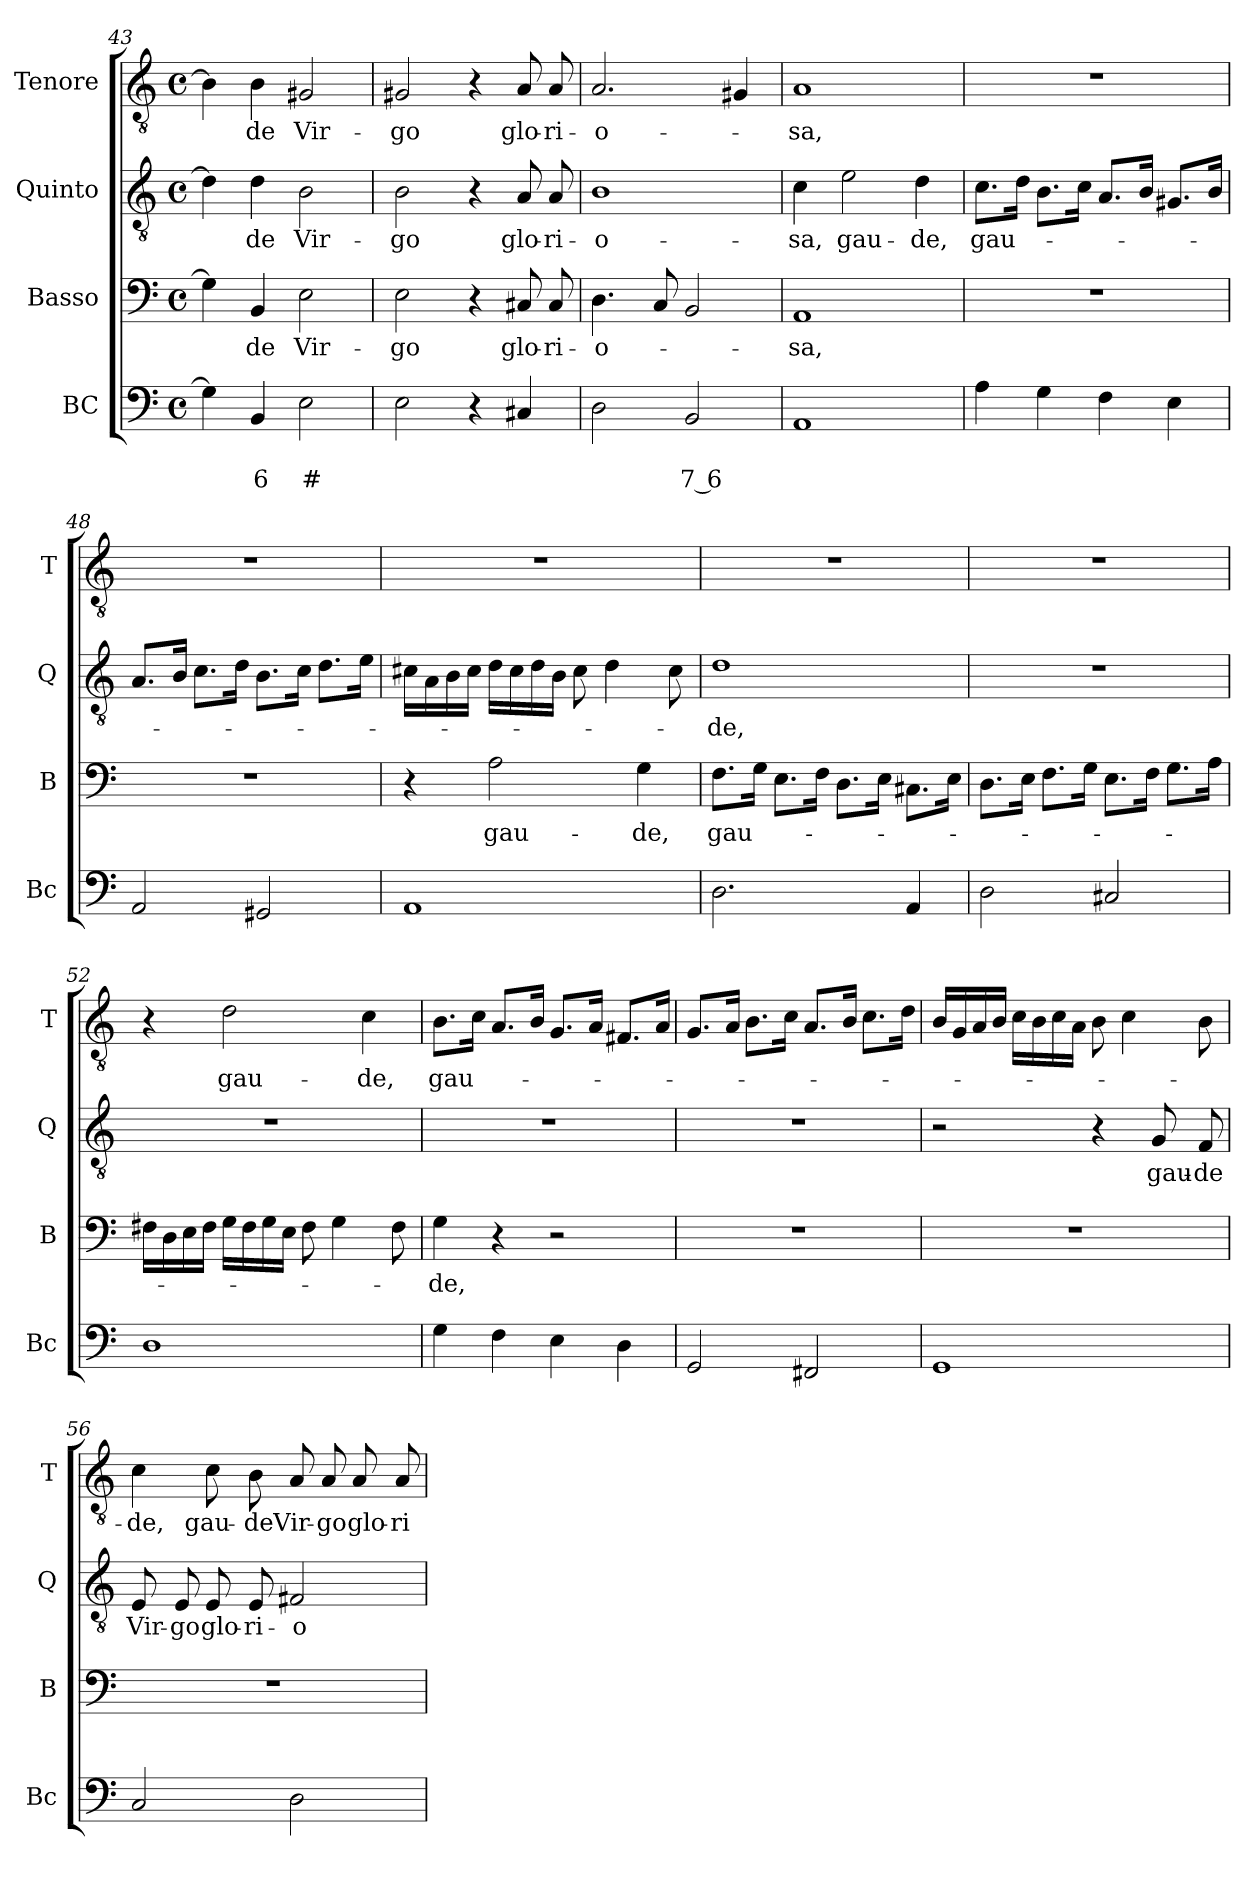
**kern	**text	**text	**kern	**text	**kern	**text	**kern	**text
*part4	*part4	*part4	*part3	*part3	*part2	*part2	*part1	*part1
*staff4	*staff4	*staff4	*staff3	*staff3	*staff2	*staff2	*staff1	*staff1
*I"BC	*	*	*I"Basso	*	*I"Quinto	*	*I"Tenore	*
*I'Bc	*	*	*I'B	*	*I'Q	*	*I'T	*
*clefF4	*	*	*clefF4	*	*clefGv2	*	*clefGv2	*
*k[]	*	*	*k[]	*	*k[]	*	*k[]	*
*C:	*	*	*C:	*	*C:	*	*C:	*
*M4/4	*	*	*M4/4	*	*M4/4	*	*M4/4	*
*met(c)	*	*	*met(c)	*	*met(c)	*	*met(c)	*
=43	=43	=43	=43	=43	=43	=43	=43	=43
4G\]	.	.	4G\]	.	4d\]	.	4B\]	.
!	!	!LO:LY:b	!	!LO:LY:b	!	!LO:LY:b	!	!LO:LY:b
4BB/	.	6	4BB/	-de	4d\	-de	4B\	-de
!	!	!LO:LY:b	!	!LO:LY:b	!	!LO:LY:b	!	!LO:LY:b
2E\	.	#	2E\	Vir-	2B\	Vir-	2G#X/	Vir-
=44	=44	=44	=44	=44	=44	=44	=44	=44
!	!	!	!	!LO:LY:b	!	!LO:LY:b	!	!LO:LY:b
2E\	.	.	2E\	-go	2B\	-go	2G#X/	-go
4r	.	.	4r	.	4r	.	4r	.
!	!	!	!	!LO:LY:b	!	!LO:LY:b	!	!LO:LY:b
4C#X/	.	.	8C#X/	glo-	8A/	glo-	8A/	glo-
!	!	!	!	!LO:LY:b	!	!LO:LY:b	!	!LO:LY:b
.	.	.	8C#/	-ri-	8A/	-ri-	8A/	-ri-
=45	=45	=45	=45	=45	=45	=45	=45	=45
!	!	!	!	!LO:LY:b	!	!LO:LY:b	!	!LO:LY:b
2D\	.	.	4.D\	-o-	1B	-o-	2.A/	-o-
.	.	.	8C/	.	.	.	.	.
!	!	!LO:LY:b	!	!	!	!	!	!
2BB/	.	7 6	2BB/	.	.	.	.	.
.	.	.	.	.	.	.	4G#X/	.
=46	=46	=46	=46	=46	=46	=46	=46	=46
!	!	!	!	!LO:LY:b	!	!LO:LY:b	!	!LO:LY:b
1AA	.	.	1AA	-sa,	4c\	-sa,	1A	-sa,
!	!	!	!	!	!	!LO:LY:b	!	!
.	.	.	.	.	2e\	gau-	.	.
!	!	!	!	!	!	!LO:LY:b	!	!
.	.	.	.	.	4d\	-de,	.	.
!!LO:LB:g=z
=47	=47	=47	=47	=47	=47	=47	=47	=47
!	!	!	!	!	!	!LO:LY:b	!	!
4A\	.	.	1r	.	8.c\L	gau-	1r	.
.	.	.	.	.	16d\Jk	.	.	.
4G\	.	.	.	.	8.B\L	.	.	.
.	.	.	.	.	16c\Jk	.	.	.
4F\	.	.	.	.	8.A/L	.	.	.
.	.	.	.	.	16B/Jk	.	.	.
4E\	.	.	.	.	8.G#X/L	.	.	.
.	.	.	.	.	16B/Jk	.	.	.
=48	=48	=48	=48	=48	=48	=48	=48	=48
2AA/	.	.	1r	.	8.A/L	.	1r	.
.	.	.	.	.	16B/Jk	.	.	.
.	.	.	.	.	8.c\L	.	.	.
.	.	.	.	.	16d\Jk	.	.	.
2GG#X/	.	.	.	.	8.B\L	.	.	.
.	.	.	.	.	16c\Jk	.	.	.
.	.	.	.	.	8.d\L	.	.	.
.	.	.	.	.	16e\Jk	.	.	.
=49	=49	=49	=49	=49	=49	=49	=49	=49
1AA	.	.	4r	.	16c#X\LL	.	1r	.
.	.	.	.	.	16A\	.	.	.
.	.	.	.	.	16B\	.	.	.
.	.	.	.	.	16c#\JJ	.	.	.
!	!	!	!	!LO:LY:b	!	!	!	!
.	.	.	2A\	gau-	16d\LL	.	.	.
.	.	.	.	.	16c#\	.	.	.
.	.	.	.	.	16d\	.	.	.
.	.	.	.	.	16B\JJ	.	.	.
.	.	.	.	.	8c#\	.	.	.
.	.	.	.	.	4d\	.	.	.
!	!	!	!	!LO:LY:b	!	!	!	!
.	.	.	4G\	-de,	.	.	.	.
.	.	.	.	.	8c#\	.	.	.
=50	=50	=50	=50	=50	=50	=50	=50	=50
!	!	!	!	!LO:LY:b	!	!LO:LY:b	!	!
2.D\	.	.	8.F\L	gau-	1d	-de,	1r	.
.	.	.	16G\Jk	.	.	.	.	.
.	.	.	8.E\L	.	.	.	.	.
.	.	.	16F\Jk	.	.	.	.	.
.	.	.	8.D\L	.	.	.	.	.
.	.	.	16E\Jk	.	.	.	.	.
4AA/	.	.	8.C#X\L	.	.	.	.	.
.	.	.	16E\Jk	.	.	.	.	.
!!LO:LB:g=z
=51	=51	=51	=51	=51	=51	=51	=51	=51
2D\	.	.	8.D\L	.	1r	.	1r	.
.	.	.	16E\Jk	.	.	.	.	.
.	.	.	8.F\L	.	.	.	.	.
.	.	.	16G\Jk	.	.	.	.	.
2C#X/	.	.	8.E\L	.	.	.	.	.
.	.	.	16F\Jk	.	.	.	.	.
.	.	.	8.G\L	.	.	.	.	.
.	.	.	16A\Jk	.	.	.	.	.
=52	=52	=52	=52	=52	=52	=52	=52	=52
1D	.	.	16F#X\LL	.	1r	.	4r	.
.	.	.	16D\	.	.	.	.	.
.	.	.	16E\	.	.	.	.	.
.	.	.	16F#\JJ	.	.	.	.	.
!	!	!	!	!	!	!	!	!LO:LY:b
.	.	.	16G\LL	.	.	.	2d\	gau-
.	.	.	16F#\	.	.	.	.	.
.	.	.	16G\	.	.	.	.	.
.	.	.	16E\JJ	.	.	.	.	.
.	.	.	8F#\	.	.	.	.	.
.	.	.	4G\	.	.	.	.	.
!	!	!	!	!	!	!	!	!LO:LY:b
.	.	.	.	.	.	.	4c\	-de,
.	.	.	8F#\	.	.	.	.	.
=53	=53	=53	=53	=53	=53	=53	=53	=53
!	!	!	!	!LO:LY:b	!	!	!	!LO:LY:b
4G\	.	.	4G\	-de,	1r	.	8.B\L	gau-
.	.	.	.	.	.	.	16c\Jk	.
4F\	.	.	4r	.	.	.	8.A/L	.
.	.	.	.	.	.	.	16B/Jk	.
4E\	.	.	2r	.	.	.	8.G/L	.
.	.	.	.	.	.	.	16A/Jk	.
4D\	.	.	.	.	.	.	8.F#X/L	.
.	.	.	.	.	.	.	16A/Jk	.
=54	=54	=54	=54	=54	=54	=54	=54	=54
2GG/	.	.	1r	.	1r	.	8.G/L	.
.	.	.	.	.	.	.	16A/Jk	.
.	.	.	.	.	.	.	8.B\L	.
.	.	.	.	.	.	.	16c\Jk	.
2FF#X/	.	.	.	.	.	.	8.A/L	.
.	.	.	.	.	.	.	16B/Jk	.
.	.	.	.	.	.	.	8.c\L	.
.	.	.	.	.	.	.	16d\Jk	.
!!LO:PB:g=z
=55	=55	=55	=55	=55	=55	=55	=55	=55
1GG	.	.	1r	.	2r	.	16B/LL	.
.	.	.	.	.	.	.	16G/	.
.	.	.	.	.	.	.	16A/	.
.	.	.	.	.	.	.	16B/JJ	.
.	.	.	.	.	.	.	16c\LL	.
.	.	.	.	.	.	.	16B\	.
.	.	.	.	.	.	.	16c\	.
.	.	.	.	.	.	.	16A\JJ	.
.	.	.	.	.	4r	.	8B\	.
.	.	.	.	.	.	.	4c\	.
!	!	!	!	!	!	!LO:LY:b	!	!
.	.	.	.	.	8G/	gau-	.	.
!	!	!	!	!	!	!LO:LY:b	!	!
.	.	.	.	.	8F/	-de	8B\	.
=56	=56	=56	=56	=56	=56	=56	=56	=56
!	!	!	!	!	!	!LO:LY:b	!	!LO:LY:b
2C/	.	.	1r	.	8E/	Vir-	4c\	-de,
!	!	!	!	!	!	!LO:LY:b	!	!
.	.	.	.	.	8E/	-go	.	.
!	!	!	!	!	!	!LO:LY:b	!	!LO:LY:b
.	.	.	.	.	8E/	glo-	8c\	gau-
!	!	!	!	!	!	!LO:LY:b	!	!LO:LY:b
.	.	.	.	.	8E/	-ri-	8B\	-de
!	!	!	!	!	!	!LO:LY:b	!	!LO:LY:b
2D\	.	.	.	.	2F#X/	-o-	8A/	Vir-
!	!	!	!	!	!	!	!	!LO:LY:b
.	.	.	.	.	.	.	8A/	-go
!	!	!	!	!	!	!	!	!LO:LY:b
.	.	.	.	.	.	.	8A/	glo-
!	!	!	!	!	!	!	!	!LO:LY:b
.	.	.	.	.	.	.	8A/	-ri-
=	=	=	=	=	=	=	=	=
*-	*-	*-	*-	*-	*-	*-	*-	*-
